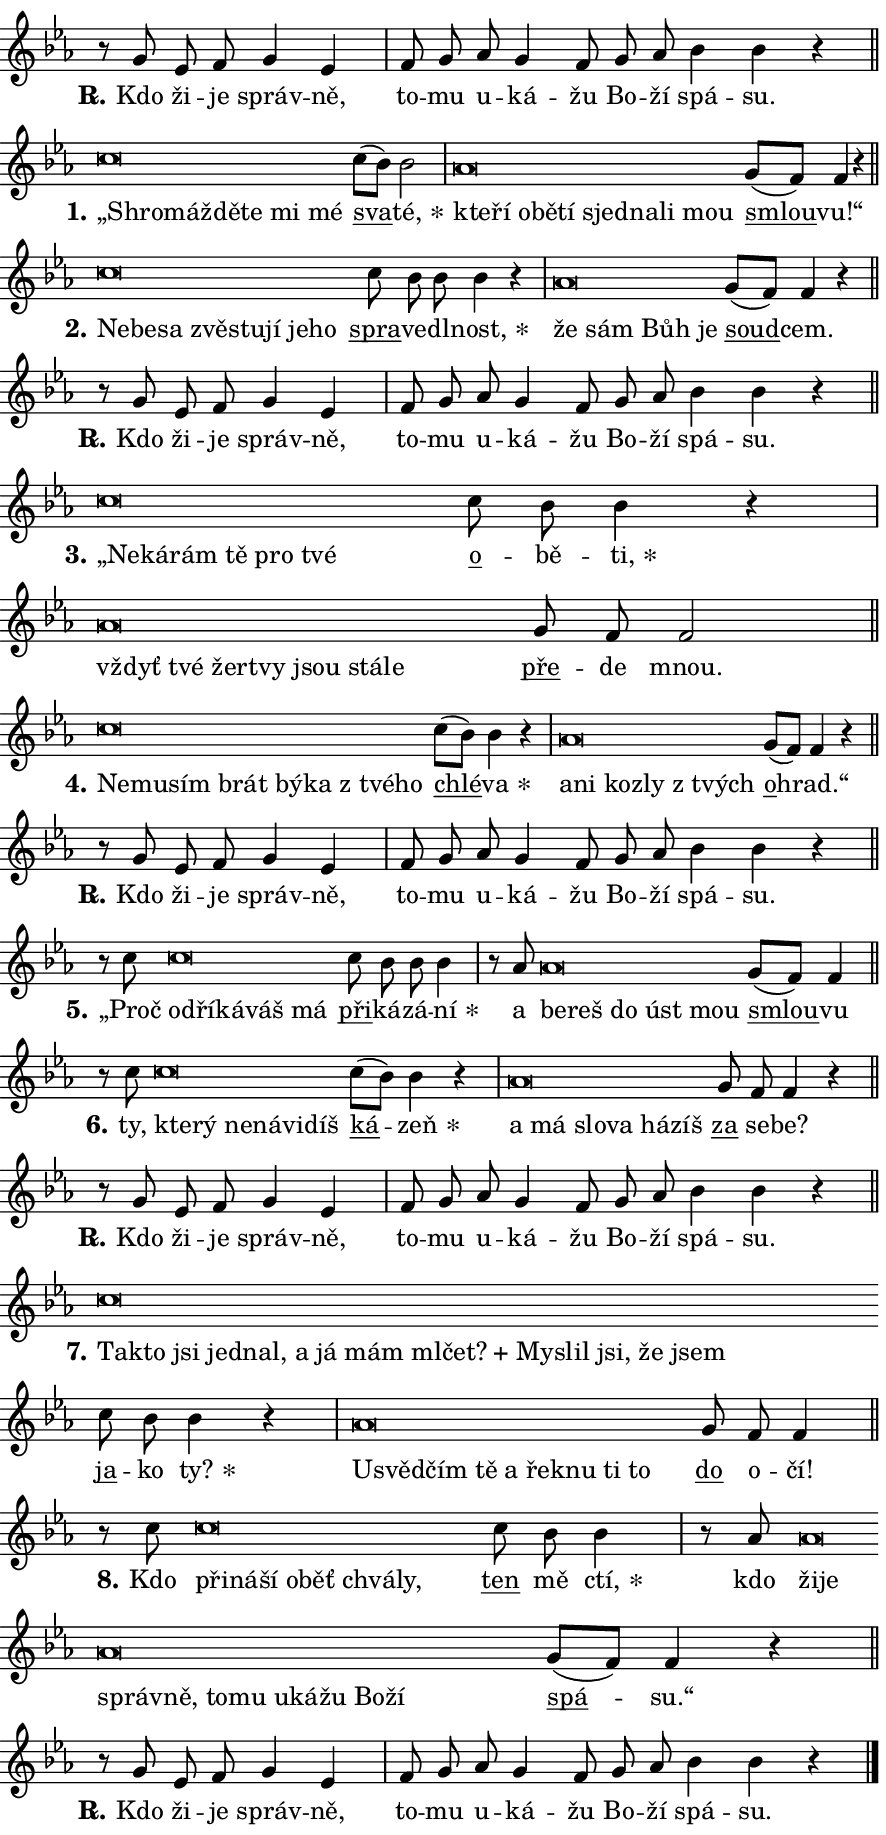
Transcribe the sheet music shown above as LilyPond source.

\version "2.24.0"
\header { tagline = "" }
\paper {
  indent = 0\cm
  top-margin = 0\cm
  right-margin = 0.13\cm % to fit lyric hyphens
  bottom-margin = 0\cm
  left-margin = 0\cm
  paper-width = 15\cm
  page-breaking = #ly:one-page-breaking
  system-system-spacing.basic-distance = #11
  score-system-spacing.basic-distance = #11
  ragged-last = ##f
}


%% Author: Thomas Morley
%% https://lists.gnu.org/archive/html/lilypond-user/2020-05/msg00002.html
#(define (line-position grob)
"Returns position of @var[grob} in current system:
   @code{'start}, if at first time-step
   @code{'end}, if at last time-step
   @code{'middle} otherwise
"
  (let* ((col (ly:item-get-column grob))
         (ln (ly:grob-object col 'left-neighbor))
         (rn (ly:grob-object col 'right-neighbor))
         (col-to-check-left (if (ly:grob? ln) ln col))
         (col-to-check-right (if (ly:grob? rn) rn col))
         (break-dir-left
           (and
             (ly:grob-property col-to-check-left 'non-musical #f)
             (ly:item-break-dir col-to-check-left)))
         (break-dir-right
           (and
             (ly:grob-property col-to-check-right 'non-musical #f)
             (ly:item-break-dir col-to-check-right))))
        (cond ((eqv? 1 break-dir-left) 'start)
              ((eqv? -1 break-dir-right) 'end)
              (else 'middle))))

#(define (tranparent-at-line-position vctor)
  (lambda (grob)
  "Relying on @code{line-position} select the relevant enry from @var{vctor}.
Used to determine transparency,"
    (case (line-position grob)
      ((end) (not (vector-ref vctor 0)))
      ((middle) (not (vector-ref vctor 1)))
      ((start) (not (vector-ref vctor 2))))))

noteHeadBreakVisibility =
#(define-music-function (break-visibility)(vector?)
"Makes @code{NoteHead}s transparent relying on @var{break-visibility}"
#{
  \override NoteHead.transparent =
    #(tranparent-at-line-position break-visibility)
#})

#(define delete-ledgers-for-transparent-note-heads
  (lambda (grob)
    "Reads whether a @code{NoteHead} is transparent.
If so this @code{NoteHead} is removed from @code{'note-heads} from
@var{grob}, which is supposed to be @code{LedgerLineSpanner}.
As a result ledgers are not printed for this @code{NoteHead}"
    (let* ((nhds-array (ly:grob-object grob 'note-heads))
           (nhds-list
             (if (ly:grob-array? nhds-array)
                 (ly:grob-array->list nhds-array)
                 '()))
           ;; Relies on the transparent-property being done before
           ;; Staff.LedgerLineSpanner.after-line-breaking is executed.
           ;; This is fragile ...
           (to-keep
             (remove
               (lambda (nhd)
                 (ly:grob-property nhd 'transparent #f))
               nhds-list)))
      ;; TODO find a better method to iterate over grob-arrays, similiar
      ;; to filter/remove etc for lists
      ;; For now rebuilt from scratch
      (set! (ly:grob-object grob 'note-heads)  '())
      (for-each
        (lambda (nhd)
          (ly:pointer-group-interface::add-grob grob 'note-heads nhd))
        to-keep))))

squashNotes = {
  \override NoteHead.X-extent = #'(-0.2 . 0.2)
  \override NoteHead.Y-extent = #'(-0.75 . 0)
  \override NoteHead.stencil =
    #(lambda (grob)
       (let ((pos (ly:grob-property grob 'staff-position)))
         (begin
           (if (< pos -7) (display "ERROR: Lower brevis then expected\n") (display ""))
           (if (<= pos -6) ly:text-interface::print ly:note-head::print))))
}
unSquashNotes = {
  \revert NoteHead.X-extent
  \revert NoteHead.Y-extent
  \revert NoteHead.stencil
}

hideNotes = \noteHeadBreakVisibility #begin-of-line-visible
unHideNotes = \noteHeadBreakVisibility #all-visible

% work-around for resetting accidentals
% https://lilypond.org/doc/v2.23/Documentation/notation/displaying-rhythms#unmetered-music
cadenzaMeasure = {
  \cadenzaOff
  \partial 1024 s1024
  \cadenzaOn
}

#(define-markup-command (accent layout props text) (markup?)
  "Underline accented syllable"
  (interpret-markup layout props
    #{\markup \override #'(offset . 4.3) \underline { #text }#}))

responsum = \markup \concat {
  "R" \hspace #-1.05 \path #0.1 #'((moveto 0 0.07) (lineto 0.9 0.8)) \hspace #0.05 "."
}

spaceSize = #0.6828661417322834 % exact space size for TeX Gyre Schola

\layout {
  \context {
    \Staff
    \remove "Time_signature_engraver"
    \override LedgerLineSpanner.after-line-breaking = #delete-ledgers-for-transparent-note-heads
  }
  \context {
    \Lyrics {
      \override LyricSpace.minimum-distance = \spaceSize
      \override LyricText.font-name = #"TeX Gyre Schola"
      \override LyricText.font-size = 1
      \override StanzaNumber.font-name = #"TeX Gyre Schola Bold"
      \override StanzaNumber.font-size = 1
    }
  }
  \context {
    \Score 
    \override NoteHead.text =
      #(lambda (grob) 
        (let ((pos (ly:grob-property grob 'staff-position)))
          #{\markup {
            \combine
              \halign #-0.55 \raise #(if (= pos -6) 0 0.5) \override #'(thickness . 2) \draw-line #'(3.2 . 0)
              \musicglyph "noteheads.sM1"
          }#}))
  }
}

% magnetic-lyrics.ily
%
%   written by
%     Jean Abou Samra <jean@abou-samra.fr>
%     Werner Lemberg <wl@gnu.org>
%
%   adapted by
%     Jiri Hon <jiri.hon@gmail.com>
%
% Version 2022-Apr-15

% https://www.mail-archive.com/lilypond-user@gnu.org/msg149350.html

#(define (Left_hyphen_pointer_engraver context)
   "Collect syllable-hyphen-syllable occurrences in lyrics and store
them in properties.  This engraver only looks to the left.  For
example, if the lyrics input is @code{foo -- bar}, it does the
following.

@itemize @bullet
@item
Set the @code{text} property of the @code{LyricHyphen} grob between
@q{foo} and @q{bar} to @code{foo}.

@item
Set the @code{left-hyphen} property of the @code{LyricText} grob with
text @q{foo} to the @code{LyricHyphen} grob between @q{foo} and
@q{bar}.
@end itemize

Use this auxiliary engraver in combination with the
@code{lyric-@/text::@/apply-@/magnetic-@/offset!} hook."
   (let ((hyphen #f)
         (text #f))
     (make-engraver
      (acknowledgers
       ((lyric-syllable-interface engraver grob source-engraver)
        (set! text grob)))
      (end-acknowledgers
       ((lyric-hyphen-interface engraver grob source-engraver)
        ;(when (not (grob::has-interface grob 'lyric-space-interface))
          (set! hyphen grob)));)
      ((stop-translation-timestep engraver)
       (when (and text hyphen)
         (ly:grob-set-object! text 'left-hyphen hyphen))
       (set! text #f)
       (set! hyphen #f)))))

#(define (lyric-text::apply-magnetic-offset! grob)
   "If the space between two syllables is less than the value in
property @code{LyricText@/.details@/.squash-threshold}, move the right
syllable to the left so that it gets concatenated with the left
syllable.

Use this function as a hook for
@code{LyricText@/.after-@/line-@/breaking} if the
@code{Left_@/hyphen_@/pointer_@/engraver} is active."
   (let ((hyphen (ly:grob-object grob 'left-hyphen #f)))
     (when hyphen
       (let ((left-text (ly:spanner-bound hyphen LEFT)))
         (when (grob::has-interface left-text 'lyric-syllable-interface)
           (let* ((common (ly:grob-common-refpoint grob left-text X))
                  (this-x-ext (ly:grob-extent grob common X))
                  (left-x-ext
                   (begin
                     ;; Trigger magnetism for left-text.
                     (ly:grob-property left-text 'after-line-breaking)
                     (ly:grob-extent left-text common X)))
                  ;; `delta` is the gap width between two syllables.
                  (delta (- (interval-start this-x-ext)
                            (interval-end left-x-ext)))
                  (details (ly:grob-property grob 'details))
                  (threshold (assoc-get 'squash-threshold details 0.2)))
             (when (< delta threshold)
               (let* (;; We have to manipulate the input text so that
                      ;; ligatures crossing syllable boundaries are not
                      ;; disabled.  For languages based on the Latin
                      ;; script this is essentially a beautification.
                      ;; However, for non-Western scripts it can be a
                      ;; necessity.
                      (lt (ly:grob-property left-text 'text))
                      (rt (ly:grob-property grob 'text))
                      (is-space (grob::has-interface hyphen 'lyric-space-interface))
                      (space (if is-space " " ""))
                      (extra-delta (if is-space spaceSize 0))
                      ;; Append new syllable.
                      (ltrt-space (if (and (string? lt) (string? rt))
                                (string-append lt space rt)
                                (make-concat-markup (list lt space rt))))
                      ;; Right-align `ltrt` to the right side.
                      (ltrt-space-markup (grob-interpret-markup
                               grob
                               (make-translate-markup
                                (cons (interval-length this-x-ext) 0)
                                (make-right-align-markup ltrt-space)))))
                 (begin
                   ;; Don't print `left-text`.
                   (ly:grob-set-property! left-text 'stencil #f)
                   ;; Set text and stencil (which holds all collected
                   ;; syllables so far) and shift it to the left.
                   (ly:grob-set-property! grob 'text ltrt-space)
                   (ly:grob-set-property! grob 'stencil ltrt-space-markup)
                   (ly:grob-translate-axis! grob (- (- delta extra-delta)) X))))))))))


#(define (lyric-hyphen::displace-bounds-first grob)
   ;; Make very sure this callback isn't triggered too early.
   (let ((left (ly:spanner-bound grob LEFT))
         (right (ly:spanner-bound grob RIGHT)))
     (ly:grob-property left 'after-line-breaking)
     (ly:grob-property right 'after-line-breaking)
     (ly:lyric-hyphen::print grob)))

squashThreshold = #0.4

\layout {
  \context {
    \Lyrics
    \consists #Left_hyphen_pointer_engraver
    \override LyricText.after-line-breaking =
      #lyric-text::apply-magnetic-offset!
    \override LyricHyphen.stencil = #lyric-hyphen::displace-bounds-first
    \override LyricText.details.squash-threshold = \squashThreshold
    \override LyricHyphen.minimum-distance = 0
    \override LyricHyphen.minimum-length = \squashThreshold
  }
}

squashText = \override LyricText.details.squash-threshold = 9999
unSquashText = \override LyricText.details.squash-threshold = \squashThreshold

leftText = \override LyricText.self-alignment-X = #LEFT
unLeftText = \revert LyricText.self-alignment-X

starOffset = #(lambda (grob) 
                (let ((x_offset (ly:self-alignment-interface::aligned-on-x-parent grob)))
                  (if (= x_offset 0) 0 (+ x_offset 1.2))))

star = #(define-music-function (syllable)(string?)
"Append star separator at the end of a syllable"
#{
  \once \override LyricText.X-offset = #starOffset
  \lyricmode { \markup {
    #syllable
    \override #'((font-name . "TeX Gyre Schola Bold")) \hspace #0.2 \lower #0.65 \larger "*"
  } }
#})

starAccent = #(define-music-function (syllable)(string?)
"Append star separator at the end of a syllable and make accent"
#{
  \once \override LyricText.X-offset = #starOffset
  \lyricmode { \markup {
    \accent #syllable
    \override #'((font-name . "TeX Gyre Schola Bold")) \hspace #0.2 \lower #0.65 \larger "*"
  } }
#})

breath = #(define-music-function (syllable)(string?)
"Append breathing indicator at the end of a syllable"
#{
  \lyricmode { \markup { #syllable "+" } }
#})

optionalBreath = #(define-music-function (syllable)(string?)
"Append optional breathing indicator at the end of a syllable"
#{
  \lyricmode { \markup { #syllable "(+)" } }
#})


\score {
    <<
        \new Voice = "melody" { \cadenzaOn \key es \major \relative { r8 g' es f g4 es \cadenzaMeasure \bar "|" f8 g \bar "" as g4 f8 \bar "" g as \bar "" bes4 bes r \cadenzaMeasure \bar "||" \break } }
        \new Lyrics \lyricsto "melody" { \lyricmode { \set stanza = \responsum
Kdo ži -- je správ -- ně, to -- mu u -- ká -- žu Bo -- ží spá -- su. } }
    >>
    \layout {}
}

\score {
    <<
        \new Voice = "melody" { \cadenzaOn \key es \major \relative { \squashNotes c''\breve*1/16 \hideNotes \breve*1/16 \bar "" \breve*1/16 \bar "" \breve*1/16 \bar "" \breve*1/16 \breve*1/16 \bar "" \unHideNotes \unSquashNotes \bar "" c8[( bes)] bes2 \cadenzaMeasure \bar "|" \squashNotes as\breve*1/16 \hideNotes \breve*1/16 \bar "" \breve*1/16 \bar "" \breve*1/16 \bar "" \breve*1/16 \bar "" \breve*1/16 \bar "" \breve*1/16 \bar "" \breve*1/16 \breve*1/16 \bar "" \unHideNotes \unSquashNotes \bar "" g8[( f)] f4 r \cadenzaMeasure \bar "||" \break } }
        \new Lyrics \lyricsto "melody" { \lyricmode { \set stanza = "1."
\leftText „Shro -- \squashText máž -- dě -- te mi mé \unLeftText \unSquashText \markup \accent sva -- \star té, \leftText kte -- \squashText ří o -- bě -- tí sjed -- na -- li mou \unLeftText \unSquashText \markup \accent smlou -- vu!“ } }
    >>
    \layout {}
}

\score {
    <<
        \new Voice = "melody" { \cadenzaOn \key es \major \relative { \squashNotes c''\breve*1/16 \hideNotes \breve*1/16 \bar "" \breve*1/16 \bar "" \breve*1/16 \bar "" \breve*1/16 \bar "" \breve*1/16 \bar "" \breve*1/16 \breve*1/16 \bar "" \unHideNotes \unSquashNotes \bar "" c8 bes bes bes4 r \cadenzaMeasure \bar "|" \squashNotes as\breve*1/16 \hideNotes \breve*1/16 \bar "" \breve*1/16 \breve*1/16 \bar "" \unHideNotes \unSquashNotes \bar "" g8[( f)] f4 r \cadenzaMeasure \bar "||" \break } }
        \new Lyrics \lyricsto "melody" { \lyricmode { \set stanza = "2."
\leftText Ne -- \squashText be -- sa zvě -- stu -- jí je -- ho \unLeftText \unSquashText \markup \accent spra -- ve -- dl -- \star nost, \leftText že \squashText sám Bůh je \unLeftText \unSquashText \markup \accent soud -- cem. } }
    >>
    \layout {}
}

\score {
    <<
        \new Voice = "melody" { \cadenzaOn \key es \major \relative { r8 g' es f g4 es \cadenzaMeasure \bar "|" f8 g \bar "" as g4 f8 \bar "" g as \bar "" bes4 bes r \cadenzaMeasure \bar "||" \break } }
        \new Lyrics \lyricsto "melody" { \lyricmode { \set stanza = \responsum
Kdo ži -- je správ -- ně, to -- mu u -- ká -- žu Bo -- ží spá -- su. } }
    >>
    \layout {}
}

\score {
    <<
        \new Voice = "melody" { \cadenzaOn \key es \major \relative { \squashNotes c''\breve*1/16 \hideNotes \breve*1/16 \bar "" \breve*1/16 \bar "" \breve*1/16 \bar "" \breve*1/16 \breve*1/16 \bar "" \unHideNotes \unSquashNotes \bar "" c8 bes bes4 r \cadenzaMeasure \bar "|" \squashNotes as\breve*1/16 \hideNotes \breve*1/16 \bar "" \breve*1/16 \bar "" \breve*1/16 \bar "" \breve*1/16 \bar "" \breve*1/16 \breve*1/16 \bar "" \unHideNotes \unSquashNotes \bar "" g8 f f2 \cadenzaMeasure \bar "||" \break } }
        \new Lyrics \lyricsto "melody" { \lyricmode { \set stanza = "3."
\leftText „Ne -- \squashText ká -- rám tě pro tvé \unLeftText \unSquashText \markup \accent o -- bě -- \star ti, \leftText vždyť \squashText tvé žer -- tvy jsou stá -- le \unLeftText \unSquashText \markup \accent pře -- de mnou. } }
    >>
    \layout {}
}

\score {
    <<
        \new Voice = "melody" { \cadenzaOn \key es \major \relative { \squashNotes c''\breve*1/16 \hideNotes \breve*1/16 \bar "" \breve*1/16 \bar "" \breve*1/16 \bar "" \breve*1/16 \bar "" \breve*1/16 \bar "" \breve*1/16 \breve*1/16 \bar "" \unHideNotes \unSquashNotes \bar "" c8[( bes)] bes4 r \cadenzaMeasure \bar "|" \squashNotes as\breve*1/16 \hideNotes \breve*1/16 \bar "" \breve*1/16 \bar "" \breve*1/16 \breve*1/16 \bar "" \unHideNotes \unSquashNotes \bar "" g8[( f)] f4 r \cadenzaMeasure \bar "||" \break } }
        \new Lyrics \lyricsto "melody" { \lyricmode { \set stanza = "4."
\leftText Ne -- \squashText mu -- sím brát bý -- ka "z tvé" -- ho \unLeftText \unSquashText \markup \accent chlé -- \star va \leftText a -- \squashText ni koz -- ly "z tvých" \unLeftText \unSquashText \markup \accent o -- hrad.“ } }
    >>
    \layout {}
}

\score {
    <<
        \new Voice = "melody" { \cadenzaOn \key es \major \relative { r8 g' es f g4 es \cadenzaMeasure \bar "|" f8 g \bar "" as g4 f8 \bar "" g as \bar "" bes4 bes r \cadenzaMeasure \bar "||" \break } }
        \new Lyrics \lyricsto "melody" { \lyricmode { \set stanza = \responsum
Kdo ži -- je správ -- ně, to -- mu u -- ká -- žu Bo -- ží spá -- su. } }
    >>
    \layout {}
}

\score {
    <<
        \new Voice = "melody" { \cadenzaOn \key es \major \relative { r8 c''8 \squashNotes c\breve*1/16 \hideNotes \breve*1/16 \bar "" \breve*1/16 \bar "" \breve*1/16 \breve*1/16 \bar "" \unHideNotes \unSquashNotes \bar "" c8 bes bes bes4 \cadenzaMeasure \bar "|" r8 as8 \squashNotes as\breve*1/16 \hideNotes \breve*1/16 \bar "" \breve*1/16 \bar "" \breve*1/16 \breve*1/16 \bar "" \unHideNotes \unSquashNotes \bar "" g8[( f)] f4 \cadenzaMeasure \bar "||" \break } }
        \new Lyrics \lyricsto "melody" { \lyricmode { \set stanza = "5."
„Proč \leftText od -- \squashText ří -- ká -- váš má \unLeftText \unSquashText \markup \accent při -- ká -- zá -- \star ní a \leftText be -- \squashText reš do úst mou \unLeftText \unSquashText \markup \accent smlou -- vu } }
    >>
    \layout {}
}

\score {
    <<
        \new Voice = "melody" { \cadenzaOn \key es \major \relative { r8 c''8 \squashNotes c\breve*1/16 \hideNotes \breve*1/16 \bar "" \breve*1/16 \bar "" \breve*1/16 \bar "" \breve*1/16 \breve*1/16 \bar "" \unHideNotes \unSquashNotes \bar "" c8[( bes)] bes4 r \cadenzaMeasure \bar "|" \squashNotes as\breve*1/16 \hideNotes \breve*1/16 \bar "" \breve*1/16 \bar "" \breve*1/16 \bar "" \breve*1/16 \breve*1/16 \bar "" \unHideNotes \unSquashNotes \bar "" g8 f f4 r \cadenzaMeasure \bar "||" \break } }
        \new Lyrics \lyricsto "melody" { \lyricmode { \set stanza = "6."
ty, \leftText kte -- \squashText rý ne -- ná -- vi -- díš \unLeftText \unSquashText \markup \accent ká -- \star zeň \leftText a \squashText má slo -- va há -- zíš \unLeftText \unSquashText \markup \accent za se -- be? } }
    >>
    \layout {}
}

\score {
    <<
        \new Voice = "melody" { \cadenzaOn \key es \major \relative { r8 g' es f g4 es \cadenzaMeasure \bar "|" f8 g \bar "" as g4 f8 \bar "" g as \bar "" bes4 bes r \cadenzaMeasure \bar "||" \break } }
        \new Lyrics \lyricsto "melody" { \lyricmode { \set stanza = \responsum
Kdo ži -- je správ -- ně, to -- mu u -- ká -- žu Bo -- ží spá -- su. } }
    >>
    \layout {}
}

\score {
    <<
        \new Voice = "melody" { \cadenzaOn \key es \major \relative { \squashNotes c''\breve*1/16 \hideNotes \breve*1/16 \bar "" \breve*1/16 \bar "" \breve*1/16 \bar "" \breve*1/16 \bar "" \breve*1/16 \bar "" \breve*1/16 \bar "" \breve*1/16 \bar "" \breve*1/16 \bar "" \breve*1/16 \bar "" \breve*1/16 \bar "" \breve*1/16 \bar "" \breve*1/16 \bar "" \breve*1/16 \breve*1/16 \bar "" \unHideNotes \unSquashNotes \bar "" c8 bes bes4 r \cadenzaMeasure \bar "|" \squashNotes as\breve*1/16 \hideNotes \breve*1/16 \bar "" \breve*1/16 \bar "" \breve*1/16 \bar "" \breve*1/16 \bar "" \breve*1/16 \bar "" \breve*1/16 \bar "" \breve*1/16 \breve*1/16 \bar "" \unHideNotes \unSquashNotes \bar "" g8 f f4 \cadenzaMeasure \bar "||" \break } }
        \new Lyrics \lyricsto "melody" { \lyricmode { \set stanza = "7."
\leftText Tak -- \squashText to jsi jed -- nal, a já mám ml -- \breath "čet?" My -- slil jsi, že jsem \unLeftText \unSquashText \markup \accent ja -- ko \star ty? \leftText U -- \squashText svěd -- čím tě a řek -- nu ti to \unLeftText \unSquashText \markup \accent do o -- čí! } }
    >>
    \layout {}
}

\score {
    <<
        \new Voice = "melody" { \cadenzaOn \key es \major \relative { r8 c''8 \squashNotes c\breve*1/16 \hideNotes \breve*1/16 \bar "" \breve*1/16 \bar "" \breve*1/16 \bar "" \breve*1/16 \bar "" \breve*1/16 \breve*1/16 \bar "" \unHideNotes \unSquashNotes \bar "" c8 bes bes4 \cadenzaMeasure \bar "|" r8 as8 \squashNotes as\breve*1/16 \hideNotes \breve*1/16 \bar "" \breve*1/16 \bar "" \breve*1/16 \bar "" \breve*1/16 \bar "" \breve*1/16 \bar "" \breve*1/16 \bar "" \breve*1/16 \bar "" \breve*1/16 \bar "" \breve*1/16 \breve*1/16 \bar "" \unHideNotes \unSquashNotes \bar "" g8[( f)] f4 r \cadenzaMeasure \bar "||" \break } }
        \new Lyrics \lyricsto "melody" { \lyricmode { \set stanza = "8."
Kdo \leftText při -- \squashText ná -- ší o -- běť chvá -- ly, \unLeftText \unSquashText \markup \accent ten mě \star ctí, kdo \leftText ži -- \squashText je správ -- ně, to -- mu u -- ká -- žu Bo -- ží \unLeftText \unSquashText \markup \accent spá -- su.“ } }
    >>
    \layout {}
}

\score {
    <<
        \new Voice = "melody" { \cadenzaOn \key es \major \relative { r8 g' es f g4 es \cadenzaMeasure \bar "|" f8 g \bar "" as g4 f8 \bar "" g as \bar "" bes4 bes r \cadenzaMeasure \bar "||" \break } \bar "|." }
        \new Lyrics \lyricsto "melody" { \lyricmode { \set stanza = \responsum
Kdo ži -- je správ -- ně, to -- mu u -- ká -- žu Bo -- ží spá -- su. } }
    >>
    \layout {}
}
